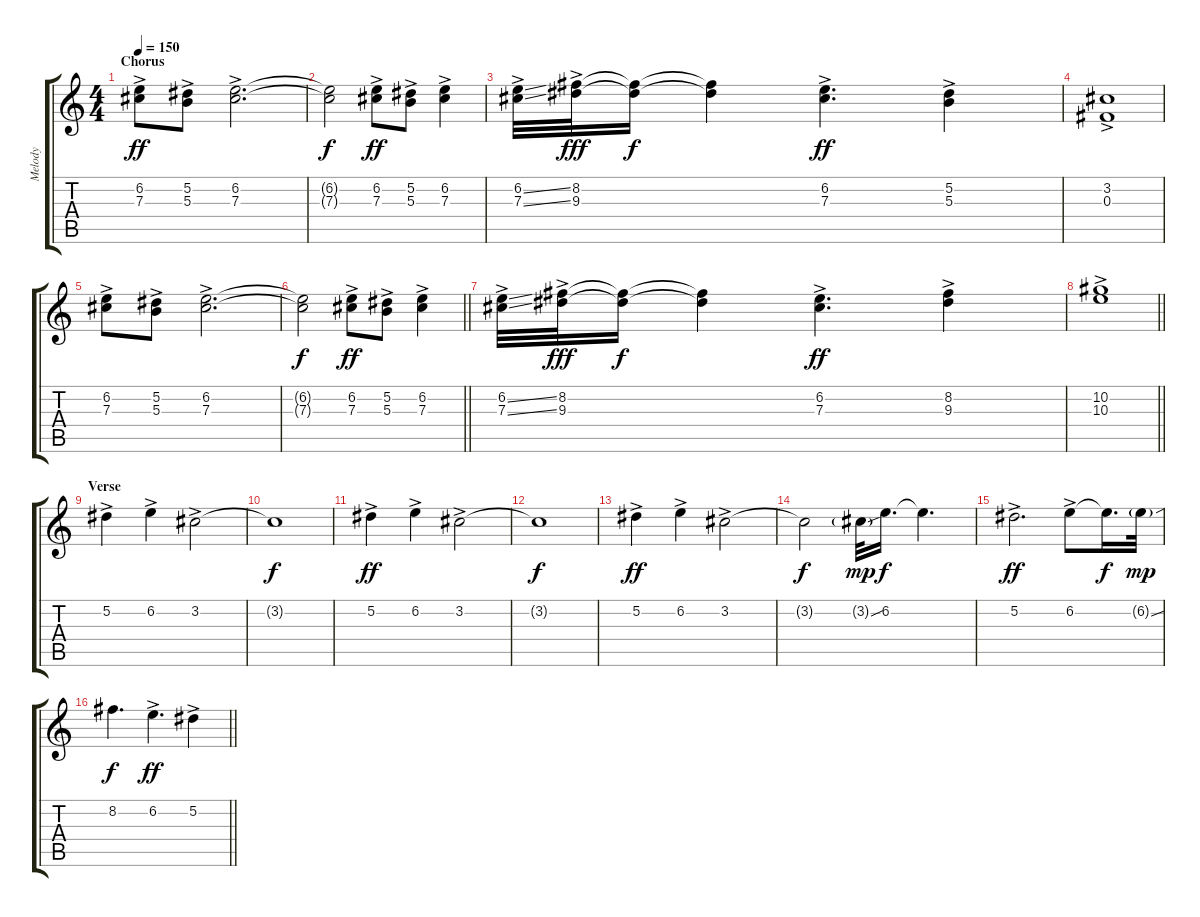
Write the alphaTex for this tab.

\track ("Melody" "Melody") {instrument acousticguitarsteel}
\staff {score tabs}
\tuning (Eb4 Bb3 Gb3 Db3 Ab2 Eb2) {hide}
\ts (4 4)
\section ("" "Chorus")
\tempo 150
\clef g2
\ks c
(6.2{ac} 7.3{ac}).8{dy ff} (5.2{ac} 5.3{ac}).8 (6.2{ac} 7.3{ac}).2{d} |
(6.2{t} 7.3{t}).2{dy f} (6.2{ac} 7.3{ac}).8{dy ff} (5.2{ac} 5.3{ac}).8 (6.2{ac} 7.3{ac}).4 |
(6.2{ss ac} 7.3{ss ac}).32 (8.2{ac} 9.3{ac}).32{dy fff} (8.2{t} 9.3{t}).16{dy f} (8.2{t} 9.3{t}).4 (6.2{ac} 7.3{ac}).4{d dy ff} (5.2{ac} 5.3{ac}).4 |
(3.2{ac} 0.3{ac}).1 |
(6.2{ac} 7.3{ac}).8 (5.2{ac} 5.3{ac}).8 (6.2{ac} 7.3{ac}).2{d} |
\barLineRight lightlight
(6.2{t} 7.3{t}).2{dy f} (6.2{ac} 7.3{ac}).8{dy ff} (5.2{ac} 5.3{ac}).8 (6.2{ac} 7.3{ac}).4 |
(6.2{ss ac} 7.3{ss ac}).32 (8.2{ac} 9.3{ac}).32{dy fff} (8.2{t} 9.3{t}).16{dy f} (8.2{t} 9.3{t}).4 (6.2{ac} 7.3{ac}).4{d dy ff} (8.2{ac} 9.3{ac}).4 |
\barLineRight lightlight
(10.2{ac} 10.3{ac}).1 |
\section ("" "Verse")
5.2{ac}.4 6.2{ac}.4 3.2{ac}.2 |
3.2{t}.1{dy f} |
5.2{ac}.4{dy ff} 6.2{ac}.4 3.2{ac}.2 |
3.2{t}.1{dy f} |
5.2{ac}.4{dy ff} 6.2{ac}.4 3.2{ac}.2 |
3.2{t}.2{dy f} 3.2{sou g}.32{dy mp} 6.2.16{d dy f} 6.2{t}.4{d} |
5.2{ac}.2{d dy ff} 6.2{ac}.8 6.2{t}.16{d dy f} 6.2{ss g}.32{dy mp} |
\barLineRight lightlight
8.2.4{d dy f} 6.2{ac}.4{d dy ff} 5.2{ac}.4
